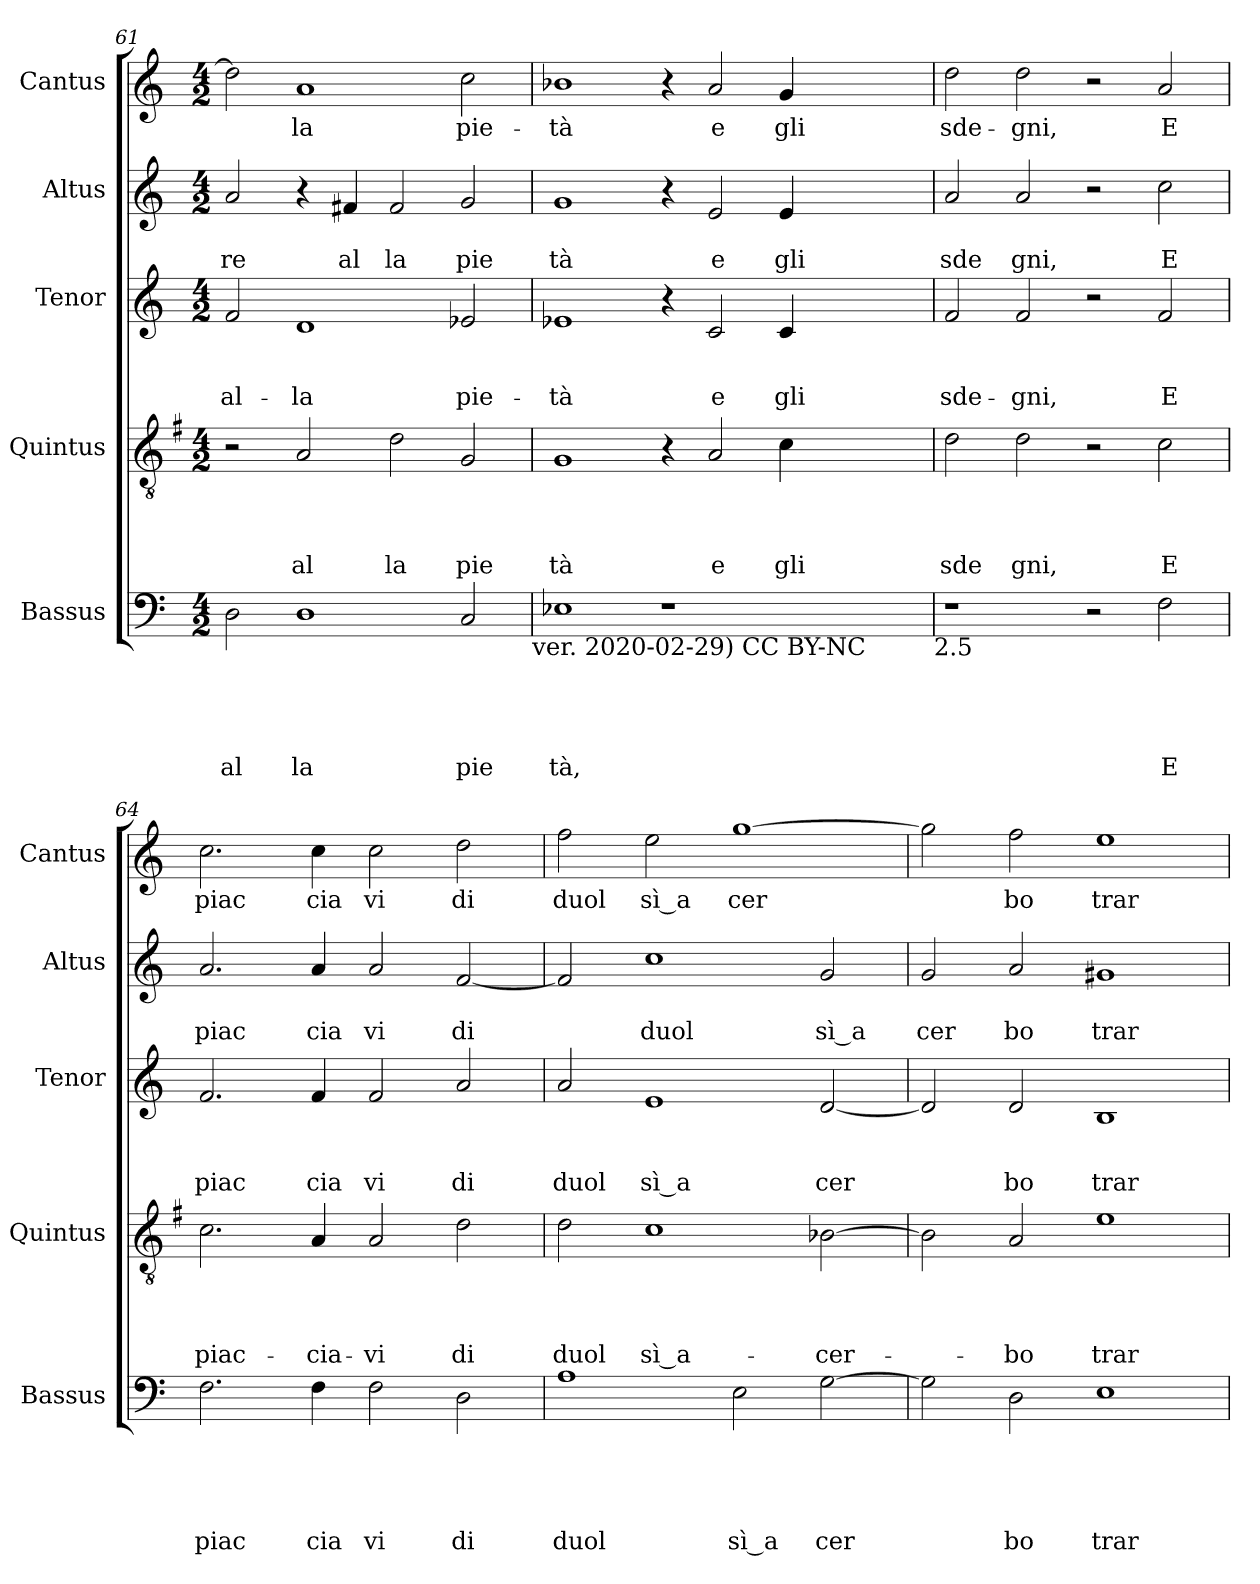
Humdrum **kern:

**kern	**text	**text	**text	**text	**text	**kern	**text	**text	**text	**text	**kern	**text	**text	**text	**kern	**text	**text	**kern	**text
*part5	*part5	*part5	*part5	*part5	*part5	*part4	*part4	*part4	*part4	*part4	*part3	*part3	*part3	*part3	*part2	*part2	*part2	*part1	*part1
*staff5	*staff5	*staff5	*staff5	*staff5	*staff5	*staff4	*staff4	*staff4	*staff4	*staff4	*staff3	*staff3	*staff3	*staff3	*staff2	*staff2	*staff2	*staff1	*staff1
*I"Bassus	*	*	*	*	*	*I"Quintus	*	*	*	*	*I"Tenor	*	*	*	*I"Altus	*	*	*I"Cantus	*
*I'Bassus	*	*	*	*	*	*I'Quintus	*	*	*	*	*I'Tenor	*	*	*	*I'Altus	*	*	*I'Cantus	*
*clefF4	*	*	*	*	*	*clefGv2	*	*	*	*	*clefG2	*	*	*	*clefG2	*	*	*clefG2	*
*	*	*	*	*	*	*ITrd-3c-5	*	*	*	*	*	*	*	*	*	*	*	*	*
*k[]	*	*	*	*	*	*k[]	*	*	*	*	*k[]	*	*	*	*k[]	*	*	*k[]	*
*C:	*	*	*	*	*	*C:	*	*	*	*	*C:	*	*	*	*C:	*	*	*C:	*
*M4/2	*	*	*	*	*	*M4/2	*	*	*	*	*M4/2	*	*	*	*M4/2	*	*	*M4/2	*
=61	=61	=61	=61	=61	=61	=61	=61	=61	=61	=61	=61	=61	=61	=61	=61	=61	=61	=61	=61
!	!	!	!	!	!LO:LY:b	!	!	!	!	!	!	!	!	!LO:LY:b	!	!	!LO:LY:b	!	!
2D\	.	.	.	.	al	2r	.	.	.	.	2f/	.	.	al-	2a/	.	re	2dd\]	.
!	!	!	!	!	!LO:LY:b	!	!	!	!	!LO:LY:b	!	!	!	!LO:LY:b	!	!	!	!	!LO:LY:b
1D	.	.	.	.	la	2d/	.	.	.	al	1d	.	.	-la	4r	.	.	1a	-la
!	!	!	!	!	!	!	!	!	!	!	!	!	!	!	!	!	!LO:LY:b	!	!
.	.	.	.	.	.	.	.	.	.	.	.	.	.	.	4f#X/	.	al	.	.
!	!	!	!	!	!	!	!	!	!	!LO:LY:b	!	!	!	!	!	!	!LO:LY:b	!	!
.	.	.	.	.	.	2g\	.	.	.	la	.	.	.	.	2f#/	.	la	.	.
!	!	!	!	!	!LO:LY:b	!	!	!	!	!LO:LY:b	!	!	!	!LO:LY:b	!	!	!LO:LY:b	!	!LO:LY:b
2C/	.	.	.	.	pie	2c/	.	.	.	pie	2e-X/	.	.	pie-	2g/	.	pie	2cc\	pie-
!LO:TX:b:t=ver. 2020-02-29) CC BY-NC	!	!	!	!	!	!	!	!	!	!	!	!	!	!	!	!	!	!	!
=62	=62	=62	=62	=62	=62	=62	=62	=62	=62	=62	=62	=62	=62	=62	=62	=62	=62	=62	=62
!	!	!	!	!	!LO:LY:b	!	!	!	!	!LO:LY:b	!	!	!	!LO:LY:b	!	!	!LO:LY:b	!	!LO:LY:b
1E-X	.	.	.	.	tà,	1c	.	.	.	tà	1e-X	.	.	-tà	1g	.	tà	1b-X	-tà
1r	.	.	.	.	.	4r	.	.	.	.	4r	.	.	.	4r	.	.	4r	.
!	!	!	!	!	!	!	!	!	!	!LO:LY:b	!	!	!	!LO:LY:b	!	!	!LO:LY:b	!	!LO:LY:b
.	.	.	.	.	.	2d/	.	.	.	e	2c/	.	.	e	2e/	.	e	2a/	e
!	!	!	!	!	!	!	!	!	!	!LO:LY:b	!	!	!	!LO:LY:b	!	!	!LO:LY:b	!	!LO:LY:b
.	.	.	.	.	.	4f\	.	.	.	gli	4c/	.	.	gli	4e/	.	gli	4g/	gli
1ryy	.	.	.	.	.	1ryy	.	.	.	.	1ryy	.	.	.	1ryy	.	.	1ryy	.
!LO:TX:b:t=2.5	!	!	!	!	!	!	!	!	!	!	!	!	!	!	!	!	!	!	!
=63	=63	=63	=63	=63	=63	=63	=63	=63	=63	=63	=63	=63	=63	=63	=63	=63	=63	=63	=63
!	!	!	!	!	!	!	!	!	!	!LO:LY:b	!	!	!	!LO:LY:b	!	!	!LO:LY:b	!	!LO:LY:b
1r	.	.	.	.	.	2g\	.	.	.	sde	2f/	.	.	sde-	2a/	.	sde	2dd\	sde-
!	!	!	!	!	!	!	!	!	!	!LO:LY:b	!	!	!	!LO:LY:b	!	!	!LO:LY:b	!	!LO:LY:b
.	.	.	.	.	.	2g\	.	.	.	gni,	2f/	.	.	-gni,	2a/	.	gni,	2dd\	-gni,
2r	.	.	.	.	.	2r	.	.	.	.	2r	.	.	.	2r	.	.	2r	.
!	!	!	!	!	!LO:LY:b	!	!	!	!	!LO:LY:b	!	!	!	!LO:LY:b	!	!	!LO:LY:b	!	!LO:LY:b
2F\	.	.	.	.	E	2f\	.	.	.	E	2f/	.	.	E	2cc\	.	E	2a/	E
!!LO:PB:g=z
=64	=64	=64	=64	=64	=64	=64	=64	=64	=64	=64	=64	=64	=64	=64	=64	=64	=64	=64	=64
!	!	!	!	!	!LO:LY:b	!	!	!	!	!LO:LY:b	!	!	!	!LO:LY:b	!	!	!LO:LY:b	!	!LO:LY:b
2.F\	.	.	.	.	piac	2.f\	.	.	.	piac-	2.f/	.	.	piac	2.a/	.	piac	2.cc\	piac
!	!	!	!	!	!LO:LY:b	!	!	!	!	!LO:LY:b	!	!	!	!LO:LY:b	!	!	!LO:LY:b	!	!LO:LY:b
4F\	.	.	.	.	cia	4d/	.	.	.	-cia-	4f/	.	.	cia	4a/	.	cia	4cc\	cia
!	!	!	!	!	!LO:LY:b	!	!	!	!	!LO:LY:b	!	!	!	!LO:LY:b	!	!	!LO:LY:b	!	!LO:LY:b
2F\	.	.	.	.	vi	2d/	.	.	.	-vi	2f/	.	.	vi	2a/	.	vi	2cc\	vi
!	!	!	!	!	!LO:LY:b	!	!	!	!	!LO:LY:b	!	!	!	!LO:LY:b	!	!	!LO:LY:b	!	!LO:LY:b
2D\	.	.	.	.	di	2g\	.	.	.	di	2a/	.	.	di	[<2f/	.	di	2dd\	di
=65	=65	=65	=65	=65	=65	=65	=65	=65	=65	=65	=65	=65	=65	=65	=65	=65	=65	=65	=65
!	!	!	!	!	!LO:LY:b	!	!	!	!	!LO:LY:b	!	!	!	!LO:LY:b	!	!	!	!	!LO:LY:b
1A	.	.	.	.	duol	2g\	.	.	.	duol	2a/	.	.	duol	2f/]	.	.	2ff\	duol
!	!	!	!	!	!	!	!	!	!	!LO:LY:b:rj	!	!	!	!LO:LY:b:rj	!	!	!LO:LY:b	!	!LO:LY:b:rj
.	.	.	.	.	.	1f	.	.	.	sì a-	1e	.	.	sì a	1cc	.	duol	2ee\	sì a
!	!	!	!	!	!LO:LY:b:rj	!	!	!	!	!	!	!	!	!	!	!	!	!	!LO:LY:b
2E\	.	.	.	.	sì a	.	.	.	.	.	.	.	.	.	.	.	.	[>1gg	cer
!	!	!	!	!	!LO:LY:b	!	!	!	!	!LO:LY:b	!	!	!	!LO:LY:b	!	!	!LO:LY:b:rj	!	!
[>2G\	.	.	.	.	cer	[>2e-X\	.	.	.	-cer-	[<2d/	.	.	cer	2g/	.	sì a	.	.
=66	=66	=66	=66	=66	=66	=66	=66	=66	=66	=66	=66	=66	=66	=66	=66	=66	=66	=66	=66
!	!	!	!	!	!	!	!	!	!	!	!	!	!	!	!	!	!LO:LY:b	!	!
2G\]	.	.	.	.	.	2e-\]	.	.	.	.	2d/]	.	.	.	2g/	.	cer	2gg\]	.
!	!	!	!	!	!LO:LY:b	!	!	!	!	!LO:LY:b	!	!	!	!LO:LY:b	!	!	!LO:LY:b	!	!LO:LY:b
2D\	.	.	.	.	bo	2d/	.	.	.	-bo	2d/	.	.	bo	2a/	.	bo	2ff\	bo
!	!	!	!	!	!LO:LY:b	!	!	!	!	!LO:LY:b	!	!	!	!LO:LY:b	!	!	!LO:LY:b	!	!LO:LY:b
1E	.	.	.	.	trar	1a	.	.	.	trar-	1B	.	.	trar	1g#X	.	trar	1ee	trar
=	=	=	=	=	=	=	=	=	=	=	=	=	=	=	=	=	=	=	=
*-	*-	*-	*-	*-	*-	*-	*-	*-	*-	*-	*-	*-	*-	*-	*-	*-	*-	*-	*-
